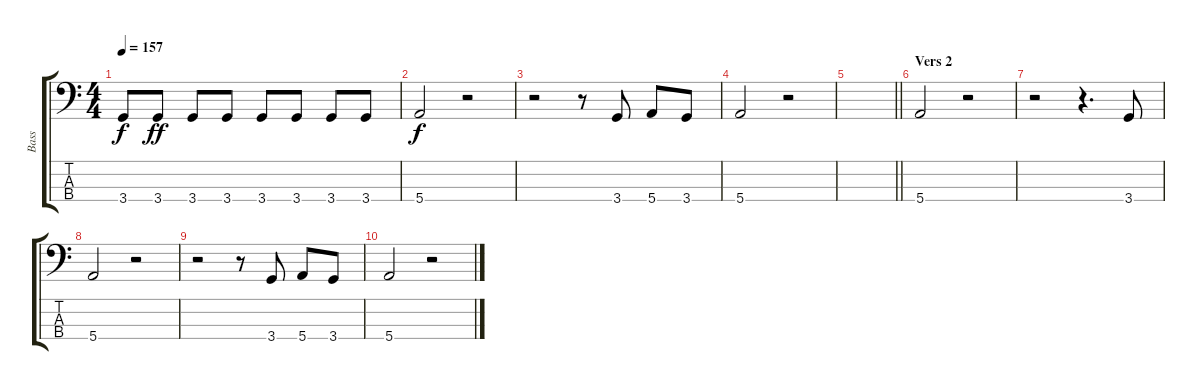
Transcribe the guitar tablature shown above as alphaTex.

\track ("Bass" "Bass") {instrument electricbassfinger}
\staff {score tabs}
\tuning (G2 D2 A1 E1) {hide}
\ts (4 4)
\tempo 157
\clef f4
\ks c
3.4.8{dy f} 3.4.8{dy ff} 3.4.8 3.4.8 3.4.8 3.4.8 3.4.8 3.4.8 |
5.4.2{dy f} r.2 |
r.2 r.8 3.4.8 5.4.8 3.4.8 |
5.4.2 r.2 |
\barLineRight lightlight
|
\section ("" "Vers 2")
5.4.2 r.2 |
r.2 r.4{d} 3.4.8 |
5.4.2 r.2 |
r.2 r.8 3.4.8 5.4.8 3.4.8 |
5.4.2 r.2
